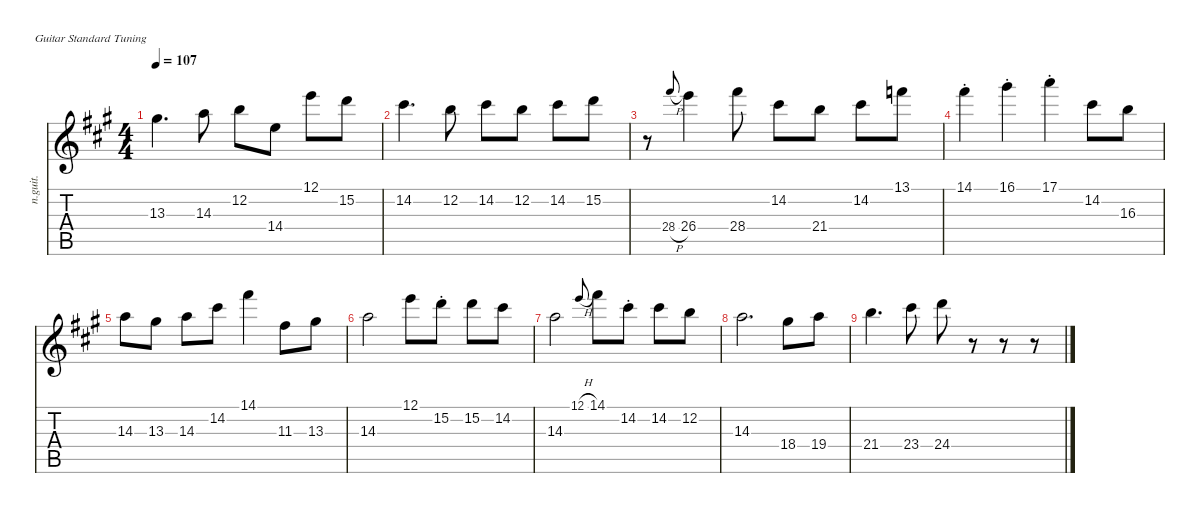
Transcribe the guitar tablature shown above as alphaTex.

\defaultSystemsLayout 4
\hideDynamics
\bracketExtendMode nobrackets
\track ("Nylon Guitar" "n.guit.") {instrument acousticguitarnylon}
\staff {score tabs}
\tuning (E4 B3 G3 D3 A2 E2)
\ts (4 4)
\tempo 107
\clef g2
\ks a
13.3{acc #}.4{d dy mf beam Down} 14.3{acc forcenatural}.8{beam Down} 12.2{acc forcenatural}.8{beam Down} 14.4{acc forcenatural}.8{beam Down} 12.1{acc forcenatural}.8{beam Down} 15.2{acc forcenatural}.8{beam Down} |
14.2{acc #}.4{d beam Down} 12.2{acc forcenatural}.8{beam Down} 14.2{acc #}.8{beam Down} 12.2{acc forcenatural}.8{beam Down} 14.2{acc #}.8{beam Down} 15.2{acc forcenatural}.8{beam Down} |
r.8{beam Down} 28.4{h acc #}.8{gr onbeat beam Up} 26.4{acc forcenatural}.4{beam Down} 28.4{acc #}.8{beam Down} 14.2{acc #}.8{beam Down} 21.4{acc forcenatural}.8{beam Down} 14.2{acc #}.8{beam Down} 13.1{acc forcenatural}.8{beam Down} |
14.1{st acc #}.4{beam Down} 16.1{st acc #}.4{beam Down} 17.1{st acc forcenatural}.4{beam Down} 14.2{acc #}.8{beam Down} 16.3{acc forcenatural}.8{beam Down} |
14.3{acc forcenatural}.8{beam Down} 13.3{acc #}.8{beam Down} 14.3{acc forcenatural}.8{beam Down} 14.2{acc #}.8{beam Down} 14.1{acc #}.4{beam Down} 11.3{acc #}.8{beam Down} 13.3{acc #}.8{beam Down} |
14.3{acc forcenatural}.2{beam Down} 12.1{acc forcenatural}.8{beam Down} 15.2{st acc forcenatural}.8{beam Down} 15.2{acc forcenatural}.8{beam Down} 14.2{acc #}.8{beam Down} |
14.3{acc forcenatural}.2{beam Down} 12.1{h acc forcenatural}.8{gr onbeat beam Up} 14.1{acc #}.8{beam Down} 14.2{st acc #}.8{beam Down} 14.2{acc #}.8{beam Down} 12.2{acc forcenatural}.8{beam Down} |
14.3{acc forcenatural}.2{d beam Down} 18.4{acc #}.8{beam Down} 19.4{acc forcenatural}.8{beam Down} |
21.4{acc forcenatural}.4{d beam Down} 23.4{acc #}.8{beam Down} 24.4{acc forcenatural}.8{beam Down} r.8{beam Down} r.8{beam Down} r.8{beam Down}
